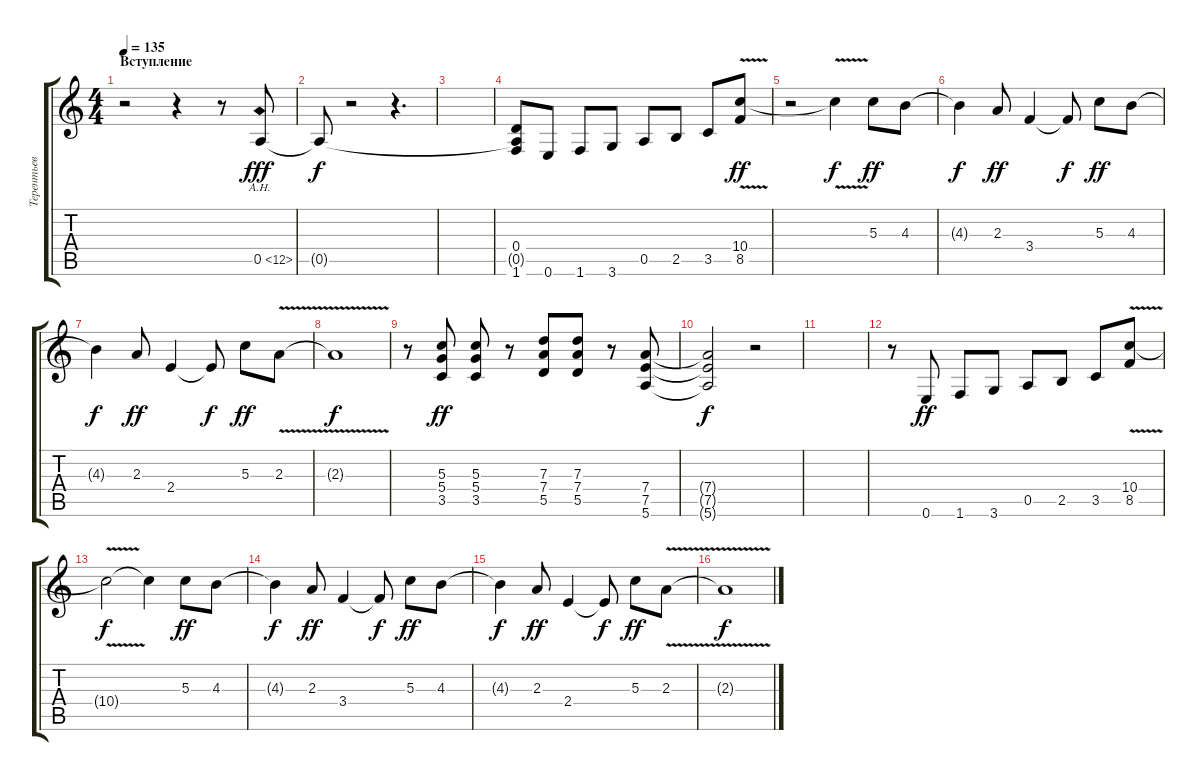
\track ("Терентьев" "Терентьев") {instrument distortionguitar}
\staff {score tabs}
\tuning (E4 B3 G3 D3 A2 E2) {hide}
\ts (4 4)
\section ("" "Вступление")
\tempo 135
\clef g2
\ks c
r.2{dy fff instrument distortionguitar} r.4 r.8 0.5{ah 12}.8 |
0.5{t}.8{dy f} r.2 r.4{d} |
|
(0.4 0.5{t} 1.6).8{balance 16} 0.6.8 1.6.8 3.6.8 0.5.8 2.5.8 3.5.8 (10.4{v} 8.5{v}).8{dy ff} |
r.2 10.4{t}.4{dy f} 5.3.8{dy ff} 4.3.8 |
4.3{t}.4{dy f} 2.3.8{dy ff} 3.4.4 3.4{t}.8{dy f} 5.3.8{dy ff} 4.3.8 |
4.3{t}.4{dy f} 2.3.8{dy ff} 2.4.4 2.4{t}.8{dy f} 5.3.8{dy ff} 2.3{v}.8 |
2.3{t}.1{dy f} |
r.8 (5.3 5.4 3.5).8{dy ff} (5.3 5.4 3.5).8 r.8 (7.3 7.4 5.5).8 (7.3 7.4 5.5).8 r.8 (7.4 7.5 5.6).8 |
(7.4{t} 7.5{t} 5.6{t}).2{dy f} r.2 |
|
r.8{balance 16} 0.6.8{dy ff} 1.6.8 3.6.8 0.5.8 2.5.8 3.5.8 (10.4{v} 8.5{v}).8 |
10.4{t}.2{dy f} 10.4{t}.4 5.3.8{dy ff} 4.3.8 |
4.3{t}.4{dy f} 2.3.8{dy ff} 3.4.4 3.4{t}.8{dy f} 5.3.8{dy ff} 4.3.8 |
4.3{t}.4{dy f} 2.3.8{dy ff} 2.4.4 2.4{t}.8{dy f} 5.3.8{dy ff} 2.3{v}.8 |
2.3{t}.1{dy f}
